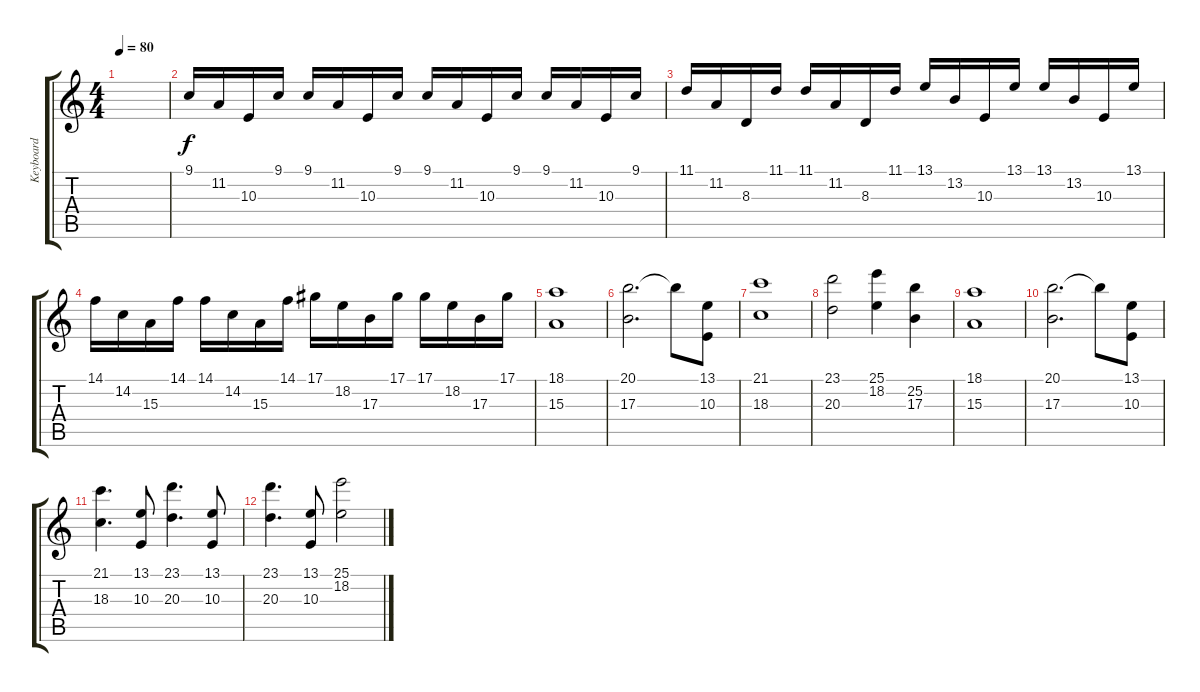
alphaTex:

\track ("Keyboard" "Keyboard") {instrument stringensemble1}
\staff {score tabs}
\tuning (Eb4 Bb3 Gb3 Db3 Ab2 Eb2) {hide}
\ts (4 4)
\tempo 80
\clef g2
\ks c
|
9.1.16 11.2.16 10.3.16 9.1.16 9.1.16 11.2.16 10.3.16 9.1.16 9.1.16 11.2.16 10.3.16 9.1.16 9.1.16 11.2.16 10.3.16 9.1.16 |
11.1.16 11.2.16 8.3.16 11.1.16 11.1.16 11.2.16 8.3.16 11.1.16 13.1.16 13.2.16 10.3.16 13.1.16 13.1.16 13.2.16 10.3.16 13.1.16 |
14.1.16 14.2.16 15.3.16 14.1.16 14.1.16 14.2.16 15.3.16 14.1.16 17.1.16 18.2.16 17.3.16 17.1.16 17.1.16 18.2.16 17.3.16 17.1.16 |
(18.1 15.3).1 |
(20.1 17.3).2{d} 20.1{t}.8 (13.1 10.3).8 |
(21.1 18.3).1 |
(23.1 20.3).2 (25.1 18.2).4 (25.2 17.3).4 |
(18.1 15.3).1 |
(20.1 17.3).2{d} 20.1{t}.8 (13.1 10.3).8 |
(21.1 18.3).4{d} (13.1 10.3).8 (23.1 20.3).4{d} (13.1 10.3).8 |
(23.1 20.3).4{d} (13.1 10.3).8 (25.1 18.2).2
